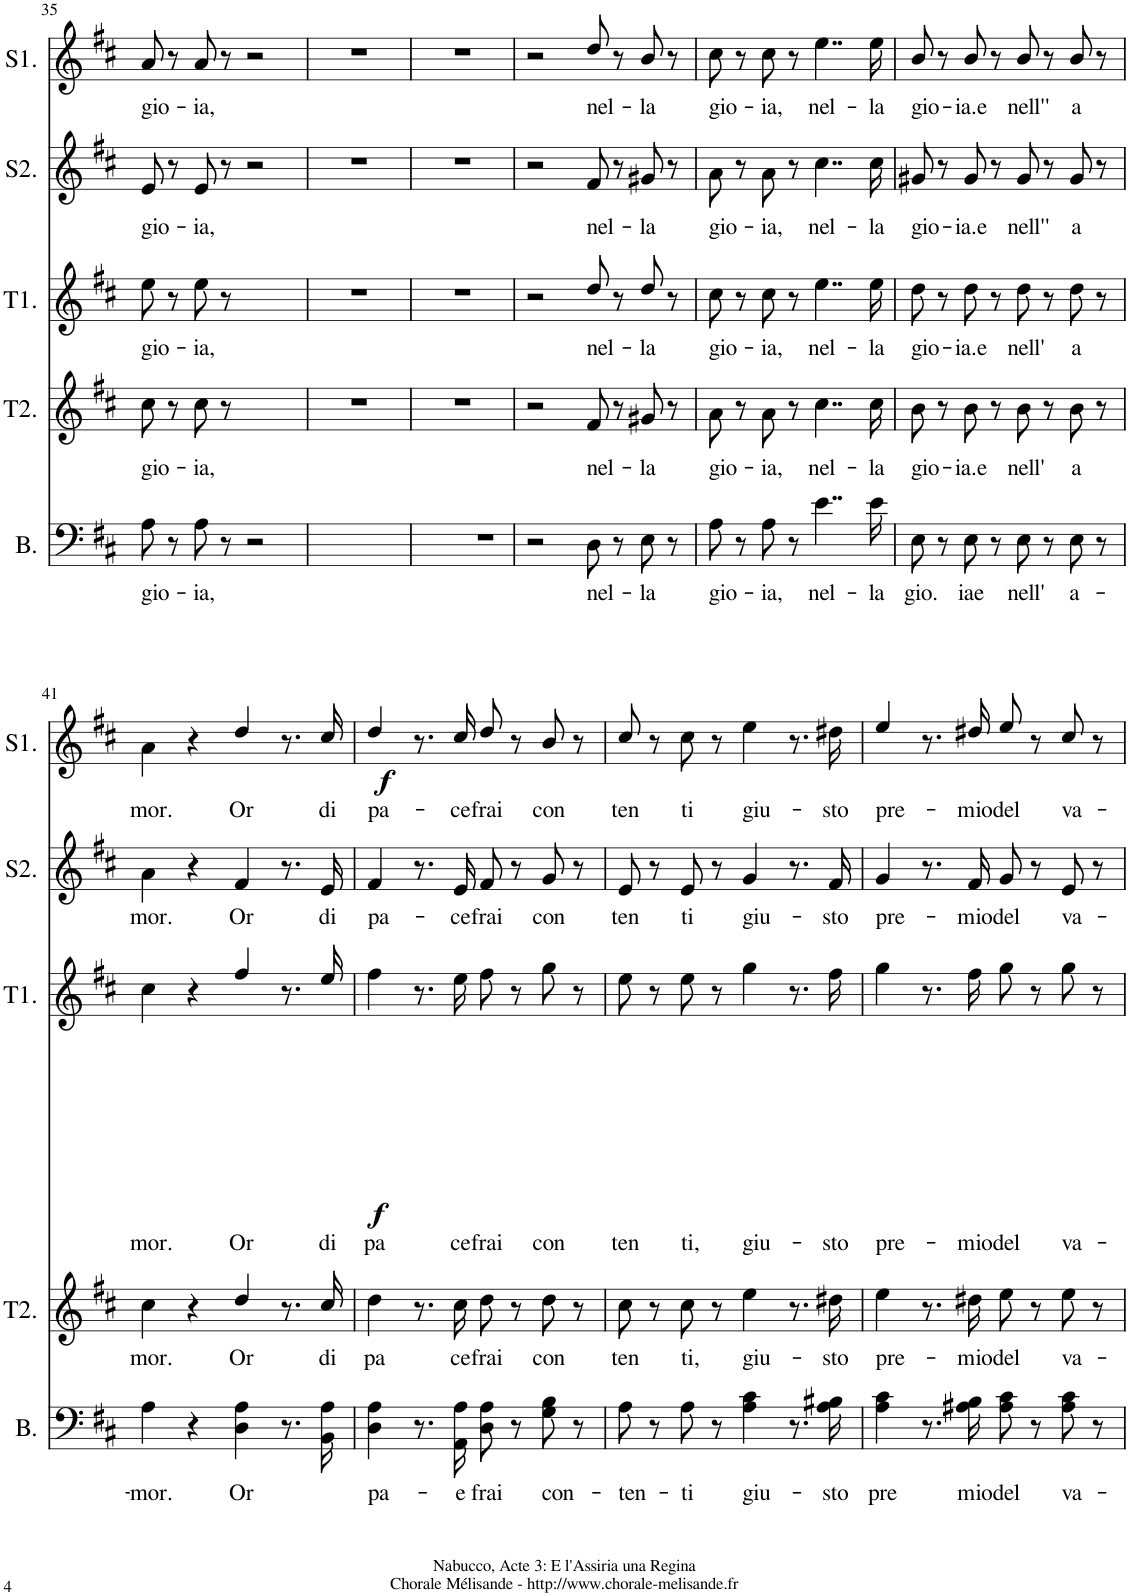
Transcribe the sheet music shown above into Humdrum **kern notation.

**kern	**text	**kern	**text	**kern	**text	**dynam	**kern	**text	**kern	**text	**dynam
*part5	*part5	*part4	*part4	*part3	*part3	*part3	*part2	*part2	*part1	*part1	*part1
*staff5	*staff5	*staff4	*staff4	*staff3	*staff3	*staff3	*staff2	*staff2	*staff1	*staff1	*staff1
*I"Basse	*	*I"Tenor 2	*	*I"Tenor 1	*	*	*I"Soprano 2	*	*I"Soprano 1	*	*
*I'B.	*	*I'T2.	*	*I'T1.	*	*	*I'S2.	*	*I'S1.	*	*
!!LO:PB:g=z
*clefF4	*	*clefG2	*	*clefG2	*	*	*clefG2	*	*clefG2	*	*
*k[f#c#]	*	*k[f#c#]	*	*k[f#c#]	*	*	*k[f#c#]	*	*k[f#c#]	*	*
=35	=35	=35	=35	=35	=35	=35	=35	=35	=35	=35	=35
!	!LO:LY:b	!	!LO:LY:b	!	!LO:LY:b	!	!	!LO:LY:b	!	!LO:LY:b	!
8A\	gio-	8cc#\	-gio-	8ee\	-gio-	.	8e/	gio-	8a/	gio-	.
8r	.	8r	.	8r	.	.	8r	.	8r	.	.
!	!LO:LY:b	!	!LO:LY:b	!	!LO:LY:b	!	!	!LO:LY:b	!	!LO:LY:b	!
8A\	-ia,	8cc#\	-ia,	8ee\	-ia,	.	8e/	-ia,	8a/	-ia,	.
8r	.	8r	.	8r	.	.	8r	.	8r	.	.
2r	.	2ryy	.	2ryy	.	.	2r	.	2r	.	.
=36	=36	=36	=36	=36	=36	=36	=36	=36	=36	=36	=36
1ryy	.	1r	.	1r	.	.	1r	.	1r	.	.
=37	=37	=37	=37	=37	=37	=37	=37	=37	=37	=37	=37
1r	.	1r	.	1r	.	.	1r	.	1r	.	.
=38	=38	=38	=38	=38	=38	=38	=38	=38	=38	=38	=38
2r	.	2r	.	2r	.	.	2r	.	2r	.	.
!	!LO:LY:b	!	!LO:LY:b	!	!LO:LY:b	!	!	!LO:LY:b	!	!LO:LY:b	!
8D\	nel-	8f#/	nel-	8dd/	nel-	.	8f#/	nel-	8dd/	nel-	.
8r	.	8r	.	8r	.	.	8r	.	8r	.	.
!	!LO:LY:b	!	!LO:LY:b	!	!LO:LY:b	!	!	!LO:LY:b	!	!LO:LY:b	!
8E\	-la	8g#X/	-la	8dd/	-la	.	8g#X/	-la	8b/	-la	.
8r	.	8r	.	8r	.	.	8r	.	8r	.	.
=39	=39	=39	=39	=39	=39	=39	=39	=39	=39	=39	=39
!	!LO:LY:b	!	!LO:LY:b	!	!LO:LY:b	!	!	!LO:LY:b	!	!LO:LY:b	!
8A\	gio-	8a\	gio-	8cc#\	gio-	.	8a\	gio-	8cc#\	gio-	.
8r	.	8r	.	8r	.	.	8r	.	8r	.	.
!	!LO:LY:b	!	!LO:LY:b	!	!LO:LY:b	!	!	!LO:LY:b	!	!LO:LY:b	!
8A\	-ia,	8a\	-ia,	8cc#\	-ia,	.	8a\	-ia,	8cc#\	-ia,	.
8r	.	8r	.	8r	.	.	8r	.	8r	.	.
!	!LO:LY:b	!	!LO:LY:b	!	!LO:LY:b	!	!	!LO:LY:b	!	!LO:LY:b	!
4..e\	nel-	4..cc#\	nel-	4..ee\	nel-	.	4..cc#\	nel-	4..ee\	nel-	.
!	!LO:LY:b	!	!LO:LY:b	!	!LO:LY:b	!	!	!LO:LY:b	!	!LO:LY:b	!
16e\	-la	16cc#\	-la	16ee\	-la	.	16cc#\	-la	16ee\	-la	.
=40	=40	=40	=40	=40	=40	=40	=40	=40	=40	=40	=40
!	!LO:LY:b	!	!LO:LY:b	!	!LO:LY:b	!	!	!LO:LY:b	!	!LO:LY:b	!
8E\	gio.	8b\	gio-	8dd\	gio-	.	8g#X/	gio-	8b/	gio-	.
8r	.	8r	.	8r	.	.	8r	.	8r	.	.
!	!LO:LY:b	!	!LO:LY:b	!	!LO:LY:b	!	!	!LO:LY:b	!	!LO:LY:b	!
8E\	iae	8b\	-ia.e	8dd\	-ia.e	.	8g#/	-ia.e	8b/	-ia.e	.
8r	.	8r	.	8r	.	.	8r	.	8r	.	.
!	!LO:LY:b	!	!LO:LY:b	!	!LO:LY:b	!	!	!LO:LY:b	!	!LO:LY:b	!
8E\	nell'	8b\	nell'	8dd\	nell'	.	8g#/	nell''	8b/	nell''	.
8r	.	8r	.	8r	.	.	8r	.	8r	.	.
!	!LO:LY:b	!	!LO:LY:b	!	!LO:LY:b	!	!	!LO:LY:b	!	!LO:LY:b	!
8E\	a-	8b\	a	8dd\	a	.	8g#/	a	8b/	a	.
8r	.	8r	.	8r	.	.	8r	.	8r	.	.
!!LO:LB:g=z
=41	=41	=41	=41	=41	=41	=41	=41	=41	=41	=41	=41
!	!LO:LY:b	!	!LO:LY:b	!	!LO:LY:b	!	!	!LO:LY:b	!	!LO:LY:b	!
4A\	-mor.	4cc#\	mor.	4cc#\	mor.	.	4a\	mor.	4a\	mor.	.
4r	.	4r	.	4r	.	.	4r	.	4r	.	.
!	!LO:LY:b	!	!LO:LY:b	!	!LO:LY:b	!LO:DY:b	!	!LO:LY:b	!	!LO:LY:b	!LO:DY:b
4D\ 4A\	Or	4dd/	Or	4ff#/	Or	f	4f#/	Or	4dd/	Or	f
8.r	.	8.r	.	8.r	.	.	8.r	.	8.r	.	.
!	!	!	!LO:LY:b	!	!LO:LY:b	!	!	!LO:LY:b	!	!LO:LY:b	!
16BB\ 16A\	.	16cc#/	di	16ee/	di	.	16e/	di	16cc#/	di	.
=42	=42	=42	=42	=42	=42	=42	=42	=42	=42	=42	=42
!	!LO:LY:b	!	!LO:LY:b	!	!LO:LY:b	!	!	!LO:LY:b	!	!LO:LY:b	!
4D\ 4A\	pa-	4dd\	pa	4ff#\	pa	.	4f#/	pa-	4dd/	pa-	.
8.r	.	8.r	.	8.r	.	.	8.r	.	8.r	.	.
!	!LO:LY:b	!	!LO:LY:b	!	!LO:LY:b	!	!	!LO:LY:b	!	!LO:LY:b	!
16AA\ 16A\	-e	16cc#\	ce	16ee\	ce	.	16e/	-ce	16cc#/	-ce	.
!	!LO:LY:b	!	!LO:LY:b	!	!LO:LY:b	!	!	!LO:LY:b	!	!LO:LY:b	!
8D\ 8A\	frai	8dd\	frai	8ff#\	frai	.	8f#/	frai	8dd/	frai	.
8r	.	8r	.	8r	.	.	8r	.	8r	.	.
!	!LO:LY:b	!	!LO:LY:b	!	!LO:LY:b	!	!	!LO:LY:b	!	!LO:LY:b	!
8G\ 8B\	con-	8dd\	con	8gg\	con	.	8g/	con	8b/	con	.
8r	.	8r	.	8r	.	.	8r	.	8r	.	.
=43	=43	=43	=43	=43	=43	=43	=43	=43	=43	=43	=43
!	!LO:LY:b	!	!LO:LY:b	!	!LO:LY:b	!	!	!LO:LY:b	!	!LO:LY:b	!
8A\	-ten-	8cc#\	ten	8ee\	ten	.	8e/	ten	8cc#/	ten	.
8r	.	8r	.	8r	.	.	8r	.	8r	.	.
!	!LO:LY:b	!	!LO:LY:b	!	!LO:LY:b	!	!	!LO:LY:b	!	!LO:LY:b	!
8A\	-ti	8cc#\	ti,	8ee\	ti,	.	8e/	ti	8cc#\	ti	.
8r	.	8r	.	8r	.	.	8r	.	8r	.	.
!	!LO:LY:b	!	!LO:LY:b	!	!LO:LY:b	!	!	!LO:LY:b	!	!LO:LY:b	!
4A\ 4c#\	giu-	4ee\	giu-	4gg\	giu-	.	4g/	giu-	4ee\	giu-	.
8.r	.	8.r	.	8.r	.	.	8.r	.	8.r	.	.
!	!LO:LY:b	!	!LO:LY:b	!	!LO:LY:b	!	!	!LO:LY:b	!	!LO:LY:b	!
16A\ 16B#X\	-sto	16dd#X\	-sto	16ff#\	-sto	.	16f#/	-sto	16dd#X\	-sto	.
=44	=44	=44	=44	=44	=44	=44	=44	=44	=44	=44	=44
!	!LO:LY:b	!	!LO:LY:b	!	!LO:LY:b	!	!	!LO:LY:b	!	!LO:LY:b	!
4A\ 4c#\	pre	4ee\	pre-	4gg\	pre-	.	4g/	pre-	4ee/	pre-	.
8.r	.	8.r	.	8.r	.	.	8.r	.	8.r	.	.
!	!LO:LY:b	!	!LO:LY:b	!	!LO:LY:b	!	!	!LO:LY:b	!	!LO:LY:b	!
16A#X\ 16B\	mio	16dd#X\	-mio	16ff#\	-mio	.	16f#/	-mio	16dd#X/	-mio	.
!	!LO:LY:b	!	!LO:LY:b	!	!LO:LY:b	!	!	!LO:LY:b	!	!LO:LY:b	!
8A#\ 8c#\	del	8ee\	del	8gg\	del	.	8g/	del	8ee/	del	.
8r	.	8r	.	8r	.	.	8r	.	8r	.	.
!	!LO:LY:b	!	!LO:LY:b	!	!LO:LY:b	!	!	!LO:LY:b	!	!LO:LY:b	!
8A#\ 8c#\	va-	8ee\	va-	8gg\	va-	.	8e/	va-	8cc#/	va-	.
8r	.	8r	.	8r	.	.	8r	.	8r	.	.
=	=	=	=	=	=	=	=	=	=	=	=
*-	*-	*-	*-	*-	*-	*-	*-	*-	*-	*-	*-
